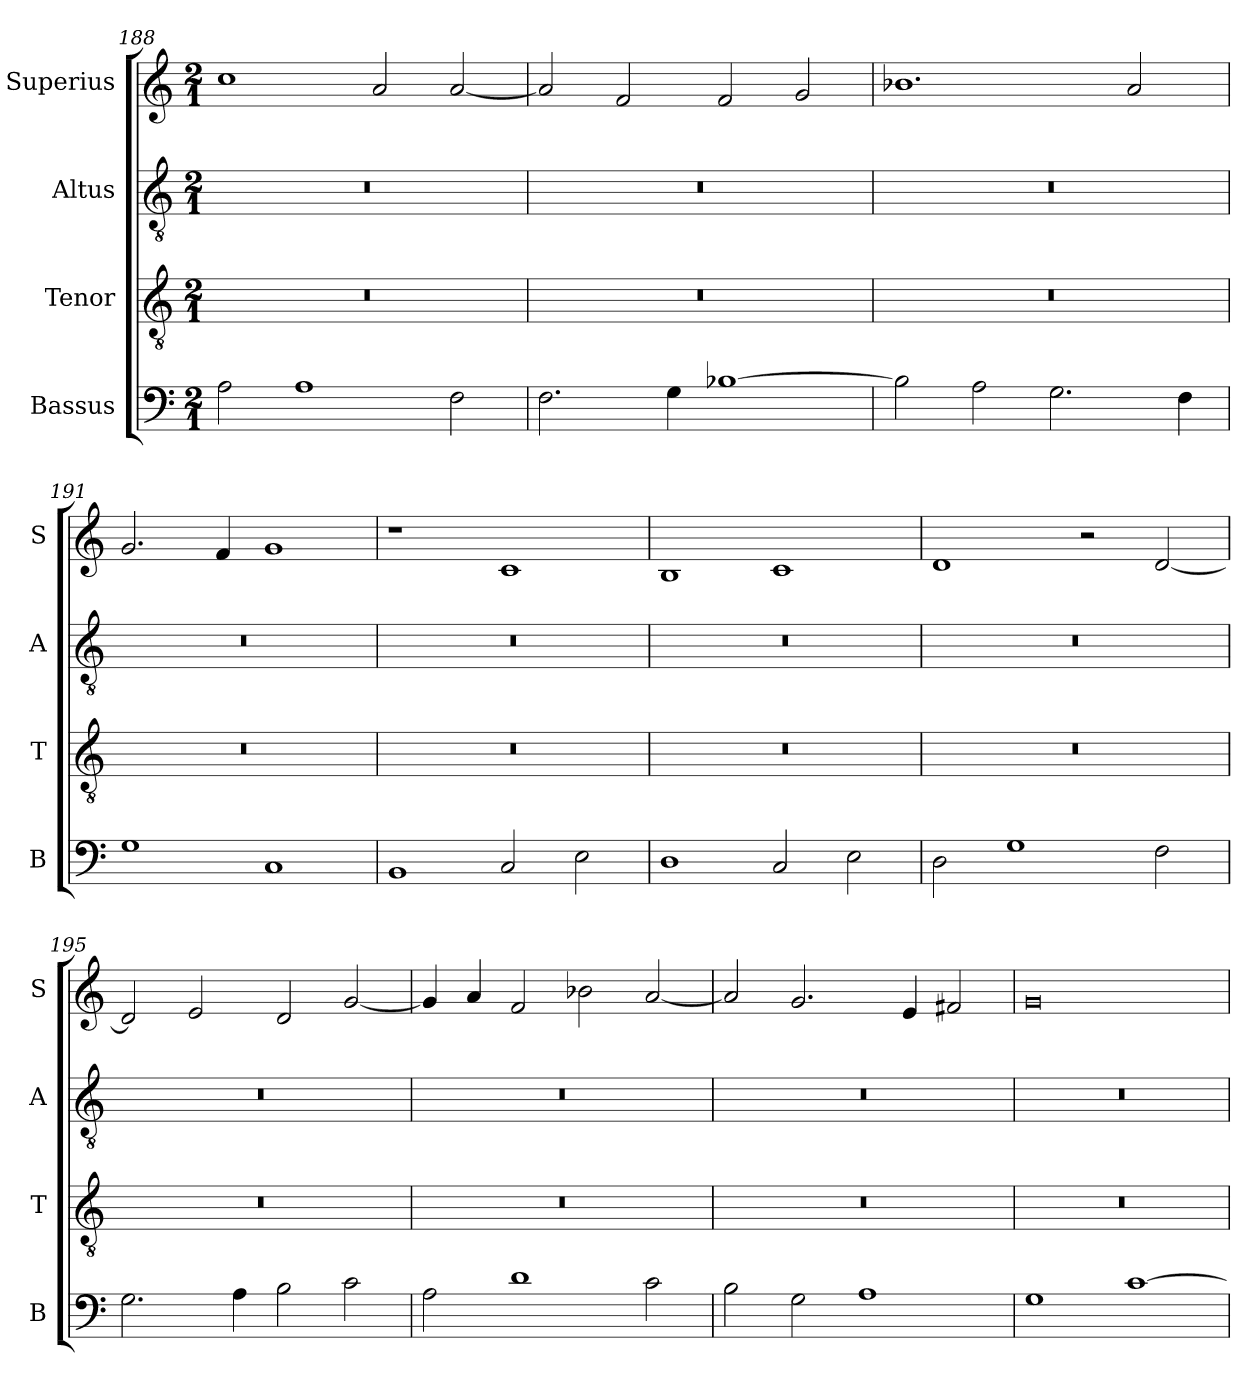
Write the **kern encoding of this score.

**kern	**kern	**kern	**kern
*part4	*part3	*part2	*part1
*staff4	*staff3	*staff2	*staff1
*I"Bassus	*I"Tenor	*I"Altus	*I"Superius
*I'B	*I'T	*I'A	*I'S
*clefF4	*clefGv2	*clefGv2	*clefG2
*k[]	*k[]	*k[]	*k[]
*M2/1	*M2/1	*M2/1	*M2/1
=188	=188	=188	=188
2A\	0r	0r	1cc
1A	.	.	.
.	.	.	2a/
2F\	.	.	[2a/
=189	=189	=189	=189
2.F\	0r	0r	2a/]
.	.	.	2f/
4G\	.	.	.
[1B-X	.	.	2f/
.	.	.	2g/
=190	=190	=190	=190
2B-\]	0r	0r	1.b-X
2A\	.	.	.
2.G\	.	.	.
.	.	.	2a/
4F\	.	.	.
=191	=191	=191	=191
1G	0r	0r	2.g/
.	.	.	4f/
1C	.	.	1g
=192	=192	=192	=192
1BB	0r	0r	1r
2C/	.	.	1c
2E\	.	.	.
=193	=193	=193	=193
1D	0r	0r	1B
2C/	.	.	1c
2E\	.	.	.
=194	=194	=194	=194
2D\	0r	0r	1d
1G	.	.	.
.	.	.	2r
2F\	.	.	[2d/
=195	=195	=195	=195
2.G\	0r	0r	2d/]
.	.	.	2e/
4A\	.	.	.
2B\	.	.	2d/
2c\	.	.	[2g/
=196	=196	=196	=196
2A\	0r	0r	4g/]
.	.	.	4a/
1d	.	.	2f/
.	.	.	2b-X\
2c\	.	.	[2a/
=197	=197	=197	=197
2B\	0r	0r	2a/]
2G\	.	.	2.g/
1A	.	.	.
.	.	.	4e/
.	.	.	2f#X/
=198	=198	=198	=198
1G	0r	0r	0g
[1c	.	.	.
=	=	=	=
*-	*-	*-	*-
